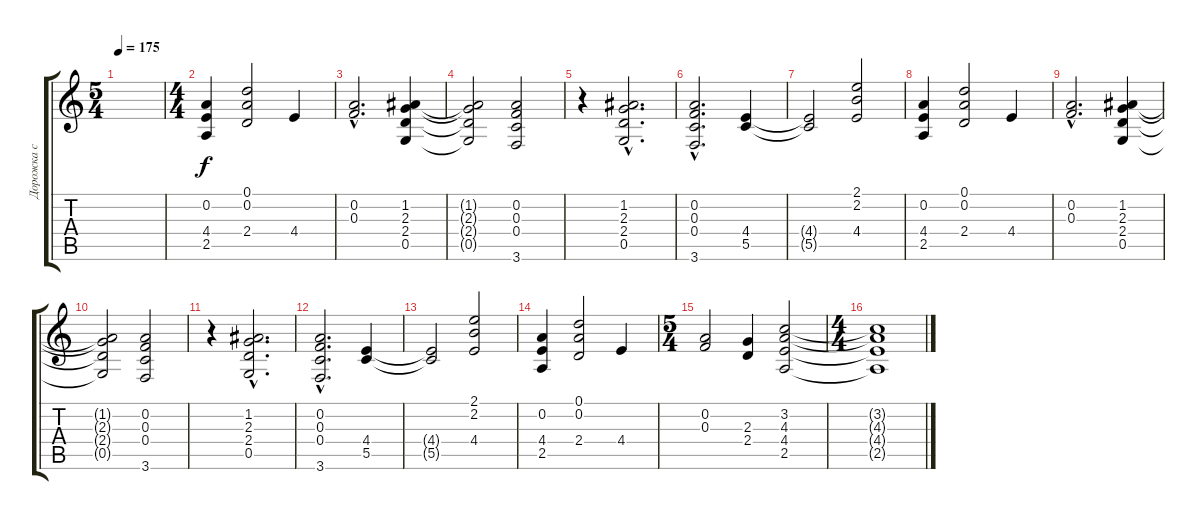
\track ("Дорожка c ВОКАЛОМ" "Дорожка c ") {instrument acousticguitarsteel}
\staff {score tabs}
\tuning (D4 A3 F3 C3 G2 D2) {hide}
\ts (5 4)
\tempo 175
\clef g2
\ks c
|
\ts (4 4)
(0.2 4.4 2.5).4 (0.1 0.2 2.4).2 4.4.4 |
(0.2{hac} 0.3{hac}).2{d} (1.2 2.3 2.4 0.5).4 |
(1.2{t} 2.3{t} 2.4{t} 0.5{t}).2 (0.2 0.3 0.4 3.6).2 |
r.4 (1.2{hac} 2.3{hac} 2.4{hac} 0.5{hac}).2{d} |
(0.2{hac} 0.3{hac} 0.4{hac} 3.6{hac}).2{d} (4.4 5.5).4 |
(4.4{t} 5.5{t}).2 (2.1 2.2 4.4).2 |
(0.2 4.4 2.5).4 (0.1 0.2 2.4).2 4.4.4 |
(0.2{hac} 0.3{hac}).2{d} (1.2 2.3 2.4 0.5).4 |
(1.2{t} 2.3{t} 2.4{t} 0.5{t}).2 (0.2 0.3 0.4 3.6).2 |
r.4 (1.2{hac} 2.3{hac} 2.4{hac} 0.5{hac}).2{d} |
(0.2{hac} 0.3{hac} 0.4{hac} 3.6{hac}).2{d} (4.4 5.5).4 |
(4.4{t} 5.5{t}).2 (2.1 2.2 4.4).2 |
(0.2 4.4 2.5).4 (0.1 0.2 2.4).2 4.4.4 |
\ts (5 4)
(0.2 0.3).2 (2.3 2.4).4 (3.2 4.3 4.4 2.5).2 |
\ts (4 4)
(3.2{t} 4.3{t} 4.4{t} 2.5{t}).1
